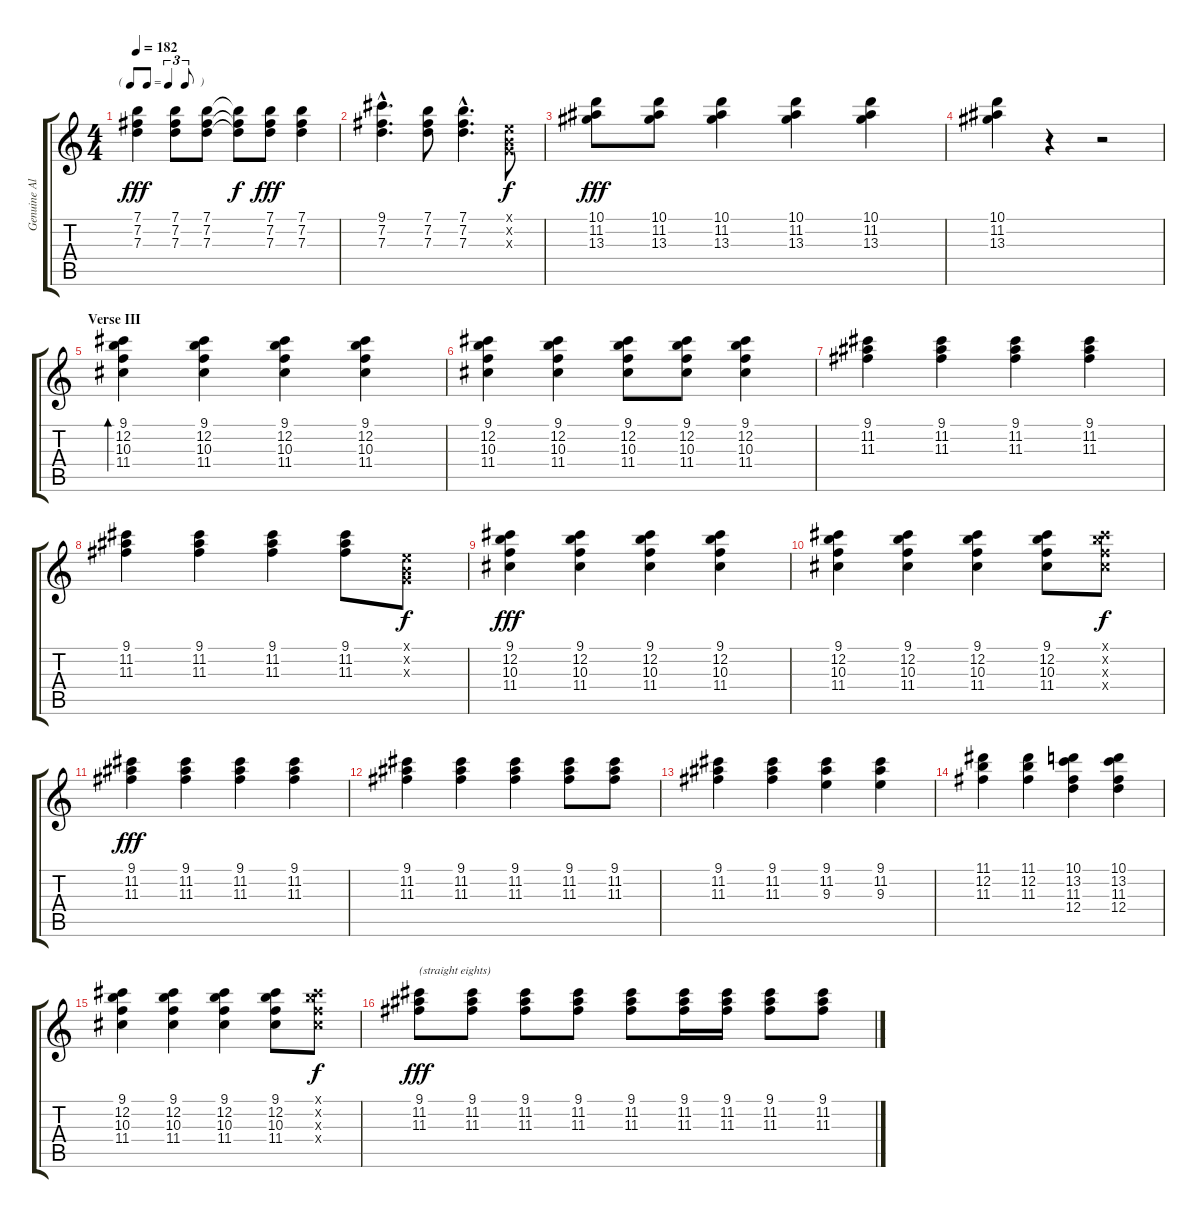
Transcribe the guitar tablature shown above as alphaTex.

\track ("Genuine Aloha Ukulele (Made in Japan)" "Genuine Al") {instrument acousticguitarsteel}
\staff {score tabs}
\tuning (E4 B3 G3 D3 A2 E2) {hide}
\ts (4 4)
\tf triplet8th
\tempo 182
\clef g2
\ks c
(7.1 7.2 7.3).4{dy fff} (7.1 7.2 7.3).8 (7.1 7.2 7.3).8 (7.1{t} 7.2{t} 7.3{t}).8{dy f} (7.1 7.2 7.3).8{dy fff} (7.1 7.2 7.3).4 |
(9.1{hac} 7.2{hac} 7.3{hac}).4{d} (7.1 7.2 7.3).8 (7.1{hac} 7.2{hac} 7.3{hac}).4{d} (0.1{x} 0.2{x} 0.3{x}).8{dy f} |
(10.1 11.2 13.3).8{dy fff} (10.1 11.2 13.3).8 (10.1 11.2 13.3).4 (10.1 11.2 13.3).4 (10.1 11.2 13.3).4 |
(10.1 11.2 13.3).4 r.4 r.2 |
\section ("" "Verse III")
(9.1 12.2 10.3 11.4).4{bd 240} (9.1 12.2 10.3 11.4).4 (9.1 12.2 10.3 11.4).4 (9.1 12.2 10.3 11.4).4 |
(9.1 12.2 10.3 11.4).4 (9.1 12.2 10.3 11.4).4 (9.1 12.2 10.3 11.4).8 (9.1 12.2 10.3 11.4).8 (9.1 12.2 10.3 11.4).4 |
(9.1 11.2 11.3).4 (9.1 11.2 11.3).4 (9.1 11.2 11.3).4 (9.1 11.2 11.3).4 |
(9.1 11.2 11.3).4 (9.1 11.2 11.3).4 (9.1 11.2 11.3).4 (9.1 11.2 11.3).8 (0.1{x} 0.2{x} 0.3{x}).8{dy f} |
(9.1 12.2 10.3 11.4).4{dy fff} (9.1 12.2 10.3 11.4).4 (9.1 12.2 10.3 11.4).4 (9.1 12.2 10.3 11.4).4 |
(9.1 12.2 10.3 11.4).4 (9.1 12.2 10.3 11.4).4 (9.1 12.2 10.3 11.4).4 (9.1 12.2 10.3 11.4).8 (9.1{x} 12.2{x} 10.3{x} 11.4{x}).8{dy f} |
(9.1 11.2 11.3).4{dy fff} (9.1 11.2 11.3).4 (9.1 11.2 11.3).4 (9.1 11.2 11.3).4 |
(9.1 11.2 11.3).4 (9.1 11.2 11.3).4 (9.1 11.2 11.3).4 (9.1 11.2 11.3).8 (9.1 11.2 11.3).8 |
(9.1 11.2 11.3).4 (9.1 11.2 11.3).4 (9.1 11.2 9.3).4 (9.1 11.2 9.3).4 |
(11.1 12.2 11.3).4 (11.1 12.2 11.3).4 (10.1 13.2 11.3 12.4).4 (10.1 13.2 11.3 12.4).4 |
(9.1 12.2 10.3 11.4).4 (9.1 12.2 10.3 11.4).4 (9.1 12.2 10.3 11.4).4 (9.1 12.2 10.3 11.4).8 (9.1{x} 12.2{x} 10.3{x} 11.4{x}).8{dy f} |
(9.1 11.2 11.3).8{txt "(straight eights)" dy fff} (9.1 11.2 11.3).8 (9.1 11.2 11.3).8 (9.1 11.2 11.3).8 (9.1 11.2 11.3).8 (9.1 11.2 11.3).16 (9.1 11.2 11.3).16 (9.1 11.2 11.3).8 (9.1 11.2 11.3).8
